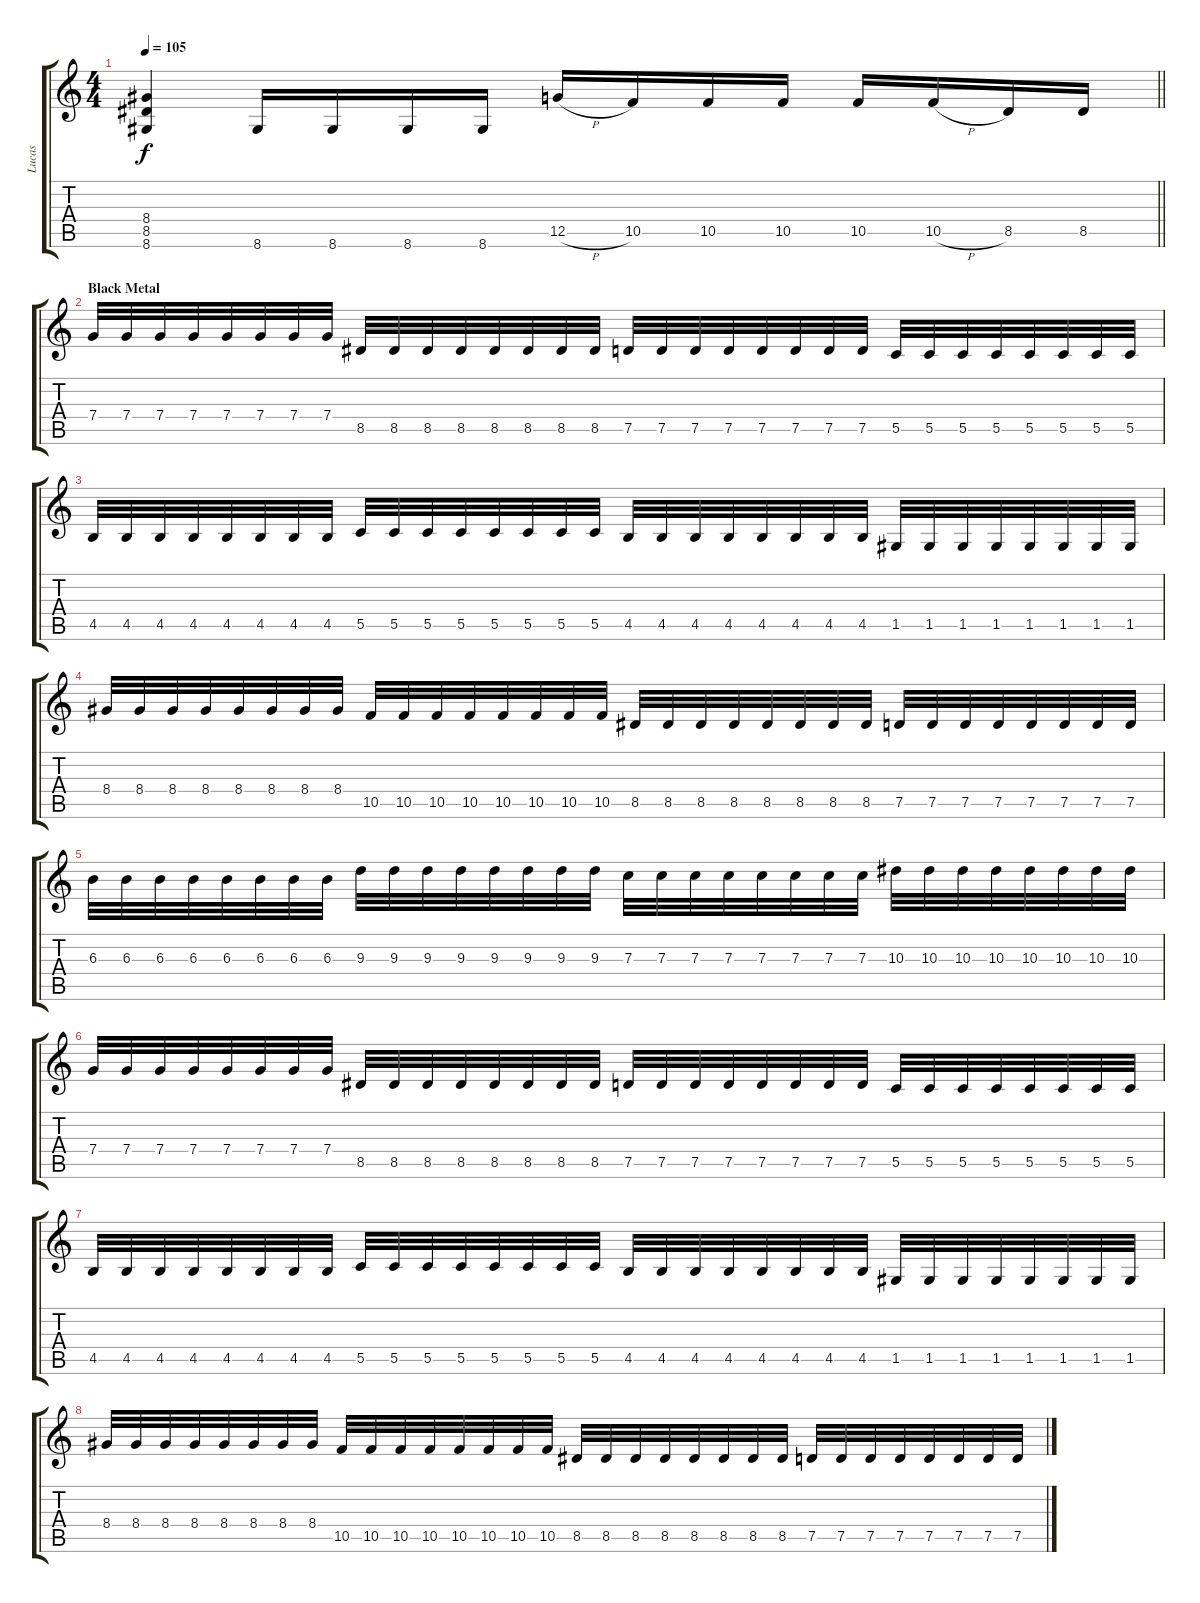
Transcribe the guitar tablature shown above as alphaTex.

\track ("Lucas" "Lucas") {instrument overdrivenguitar}
\staff {score tabs}
\tuning (D4 A3 F3 C3 G2 C2) {hide}
\ts (4 4)
\tempo 105
\clef g2
\barLineRight lightlight
\ks c
(8.4 8.5 8.6).4{dy f} 8.6.16 8.6.16 8.6.16 8.6.16 12.5{h}.16 10.5.16 10.5.16 10.5.16 10.5.16 10.5{h}.16 8.5.16 8.5.16 |
\section ("" "Black Metal")
7.4.32 7.4.32 7.4.32 7.4.32 7.4.32 7.4.32 7.4.32 7.4.32 8.5.32 8.5.32 8.5.32 8.5.32 8.5.32 8.5.32 8.5.32 8.5.32 7.5.32 7.5.32 7.5.32 7.5.32 7.5.32 7.5.32 7.5.32 7.5.32 5.5.32 5.5.32 5.5.32 5.5.32 5.5.32 5.5.32 5.5.32 5.5.32 |
4.5.32 4.5.32 4.5.32 4.5.32 4.5.32 4.5.32 4.5.32 4.5.32 5.5.32 5.5.32 5.5.32 5.5.32 5.5.32 5.5.32 5.5.32 5.5.32 4.5.32 4.5.32 4.5.32 4.5.32 4.5.32 4.5.32 4.5.32 4.5.32 1.5.32 1.5.32 1.5.32 1.5.32 1.5.32 1.5.32 1.5.32 1.5.32 |
8.4.32 8.4.32 8.4.32 8.4.32 8.4.32 8.4.32 8.4.32 8.4.32 10.5.32 10.5.32 10.5.32 10.5.32 10.5.32 10.5.32 10.5.32 10.5.32 8.5.32 8.5.32 8.5.32 8.5.32 8.5.32 8.5.32 8.5.32 8.5.32 7.5.32 7.5.32 7.5.32 7.5.32 7.5.32 7.5.32 7.5.32 7.5.32 |
6.3.32 6.3.32 6.3.32 6.3.32 6.3.32 6.3.32 6.3.32 6.3.32 9.3.32 9.3.32 9.3.32 9.3.32 9.3.32 9.3.32 9.3.32 9.3.32 7.3.32 7.3.32 7.3.32 7.3.32 7.3.32 7.3.32 7.3.32 7.3.32 10.3.32 10.3.32 10.3.32 10.3.32 10.3.32 10.3.32 10.3.32 10.3.32 |
7.4.32 7.4.32 7.4.32 7.4.32 7.4.32 7.4.32 7.4.32 7.4.32 8.5.32 8.5.32 8.5.32 8.5.32 8.5.32 8.5.32 8.5.32 8.5.32 7.5.32 7.5.32 7.5.32 7.5.32 7.5.32 7.5.32 7.5.32 7.5.32 5.5.32 5.5.32 5.5.32 5.5.32 5.5.32 5.5.32 5.5.32 5.5.32 |
4.5.32 4.5.32 4.5.32 4.5.32 4.5.32 4.5.32 4.5.32 4.5.32 5.5.32 5.5.32 5.5.32 5.5.32 5.5.32 5.5.32 5.5.32 5.5.32 4.5.32 4.5.32 4.5.32 4.5.32 4.5.32 4.5.32 4.5.32 4.5.32 1.5.32 1.5.32 1.5.32 1.5.32 1.5.32 1.5.32 1.5.32 1.5.32 |
8.4.32 8.4.32 8.4.32 8.4.32 8.4.32 8.4.32 8.4.32 8.4.32 10.5.32 10.5.32 10.5.32 10.5.32 10.5.32 10.5.32 10.5.32 10.5.32 8.5.32 8.5.32 8.5.32 8.5.32 8.5.32 8.5.32 8.5.32 8.5.32 7.5.32 7.5.32 7.5.32 7.5.32 7.5.32 7.5.32 7.5.32 7.5.32
